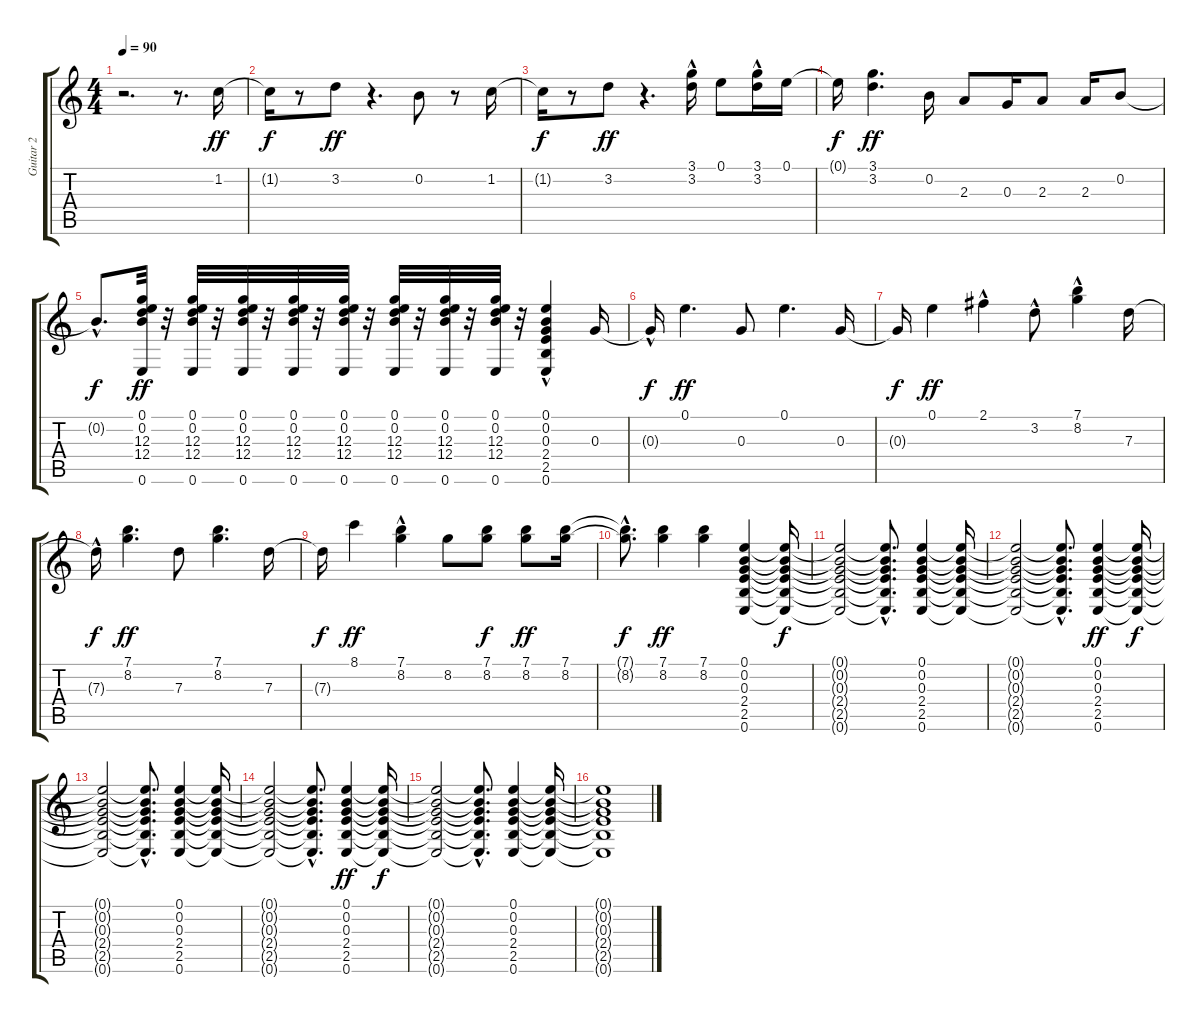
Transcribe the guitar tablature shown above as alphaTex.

\track ("Guitar 2" "Guitar 2") {instrument distortionguitar}
\staff {score tabs}
\tuning (E4 B3 G3 D3 A2 E2) {hide}
\ts (4 4)
\tempo 90
\clef g2
\ks c
r.2{d dy ff} r.8{d} 1.2.16{instrument electricguitarclean} |
1.2{t}.16{dy f} r.8 3.2.8{dy ff} r.4{d} 0.2.8 r.8 1.2.16 |
1.2{t}.16{dy f} r.8 3.2.8{dy ff} r.4{d} (3.1{hac} 3.2).16 0.1.8 (3.1{hac} 3.2).16 0.1.16 |
0.1{t}.16{dy f} (3.1 3.2).4{d dy ff} 0.2.16 2.3.8 0.3.16 2.3.8 2.3.16 0.2.8 |
0.2{hac t}.8{d dy f} (0.1 0.2 12.3 12.4 0.6).32{dy ff instrument distortionguitar} r.32 (0.1 0.2 12.3 12.4 0.6).32 r.32 (0.1 0.2 12.3 12.4 0.6).32 r.32 (0.1 0.2 12.3 12.4 0.6).32 r.32 (0.1 0.2 12.3 12.4 0.6).32 r.32 (0.1 0.2 12.3 12.4 0.6).32 r.32 (0.1 0.2 12.3 12.4 0.6).32 r.32 (0.1 0.2 12.3 12.4 0.6).32 r.32 (0.1{hac} 0.2 0.3 2.4 2.5 0.6).4 0.3.16 |
0.3{hac t}.16{dy f} 0.1.4{d dy ff} 0.3.8 0.1.4{d} 0.3.16 |
0.3{t}.16{dy f} 0.1.4{dy ff} 2.1{hac}.4 3.2{hac}.8 (7.1{hac} 8.2{hac}).4 7.3.16 |
7.3{hac t}.16{dy f} (7.1 8.2).4{d dy ff} 7.3.8 (7.1 8.2).4{d} 7.3.16 |
7.3{t}.16{dy f} 8.1.4{dy ff} (7.1{hac} 8.2).4 8.2.8 (7.1 8.2).8{dy f} (7.1 8.2).8{dy ff} (7.1 8.2).16 |
(7.1{hac t} 8.2{hac t}).8{d dy f} (7.1 8.2).4{dy ff} (7.1 8.2).4 (0.1 0.2 0.3 2.4 2.5 0.6).4{instrument electricguitarclean} (0.1{t} 0.2{t} 0.3{t} 2.4{t} 2.5{t} 0.6{t}).16{dy f} |
(0.1{t} 0.2{t} 0.3{t} 2.4{t} 2.5{t} 0.6{t}).2 (0.1{hac t} 0.2{hac t} 0.3{hac t} 2.4{hac t} 2.5{hac t} 0.6{hac t}).8{d} (0.1 0.2 0.3 2.4 2.5 0.6).4 (0.1{t} 0.2{t} 0.3{t} 2.4{t} 2.5{t} 0.6{t}).16 |
(0.1{t} 0.2{t} 0.3{t} 2.4{t} 2.5{t} 0.6{t}).2 (0.1{hac t} 0.2{hac t} 0.3{hac t} 2.4{hac t} 2.5{hac t} 0.6{hac t}).8{d} (0.1 0.2 0.3 2.4 2.5 0.6).4{dy ff} (0.1{t} 0.2{t} 0.3{t} 2.4{t} 2.5{t} 0.6{t}).16{dy f} |
(0.1{t} 0.2{t} 0.3{t} 2.4{t} 2.5{t} 0.6{t}).2 (0.1{hac t} 0.2{hac t} 0.3{hac t} 2.4{hac t} 2.5{hac t} 0.6{hac t}).8{d} (0.1 0.2 0.3 2.4 2.5 0.6).4 (0.1{t} 0.2{t} 0.3{t} 2.4{t} 2.5{t} 0.6{t}).16 |
(0.1{t} 0.2{t} 0.3{t} 2.4{t} 2.5{t} 0.6{t}).2 (0.1{hac t} 0.2{hac t} 0.3{hac t} 2.4{hac t} 2.5{hac t} 0.6{hac t}).8{d} (0.1 0.2 0.3 2.4 2.5 0.6).4{dy ff} (0.1{t} 0.2{t} 0.3{t} 2.4{t} 2.5{t} 0.6{t}).16{dy f} |
(0.1{t} 0.2{t} 0.3{t} 2.4{t} 2.5{t} 0.6{t}).2 (0.1{hac t} 0.2{hac t} 0.3{hac t} 2.4{hac t} 2.5{hac t} 0.6{hac t}).8{d} (0.1 0.2 0.3 2.4 2.5 0.6).4 (0.1{t} 0.2{t} 0.3{t} 2.4{t} 2.5{t} 0.6{t}).16 |
(0.1{t} 0.2{t} 0.3{t} 2.4{t} 2.5{t} 0.6{t}).1
